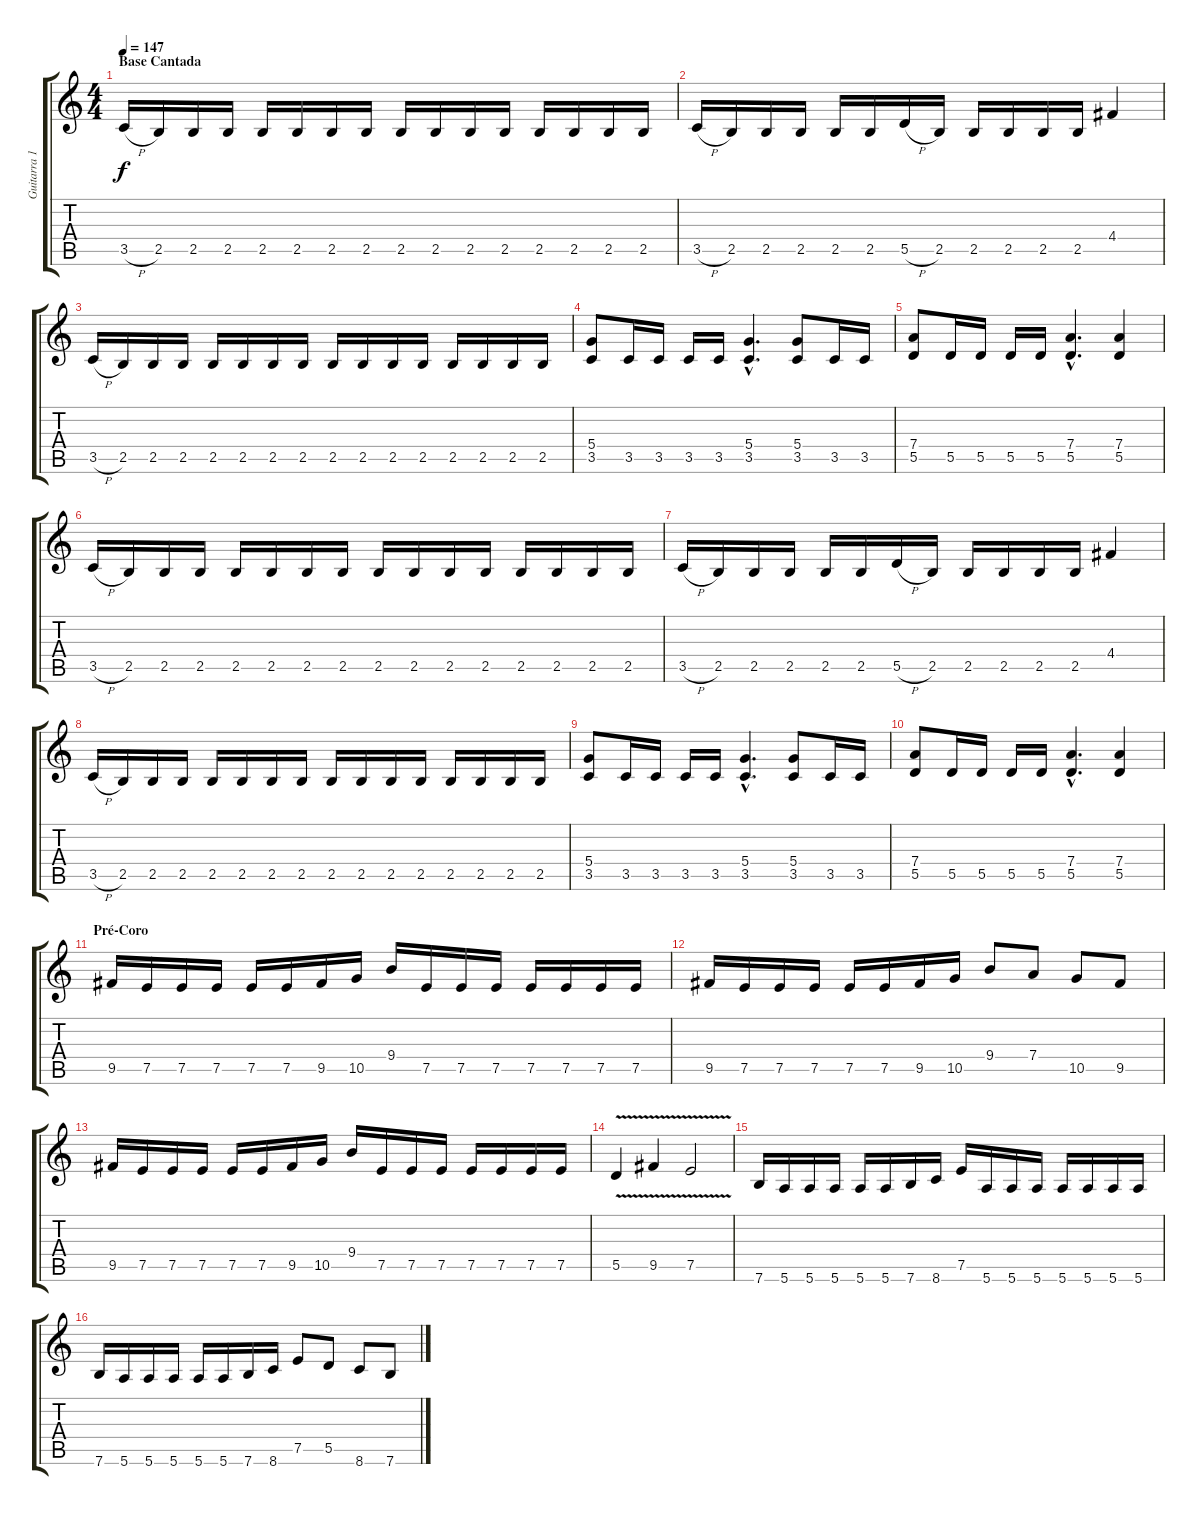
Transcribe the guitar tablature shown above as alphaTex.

\track ("Guitarra 1" "Guitarra 1") {instrument overdrivenguitar}
\staff {score tabs}
\tuning (E4 B3 G3 D3 A2 E2) {hide}
\ts (4 4)
\section ("" "Base Cantada")
\tempo 147
\clef g2
\ks c
3.5{h}.16{dy f} 2.5.16 2.5.16 2.5.16 2.5.16 2.5.16 2.5.16 2.5.16 2.5.16 2.5.16 2.5.16 2.5.16 2.5.16 2.5.16 2.5.16 2.5.16 |
3.5{h}.16 2.5.16 2.5.16 2.5.16 2.5.16 2.5.16 5.5{h}.16 2.5.16 2.5.16 2.5.16 2.5.16 2.5.16 4.4.4 |
3.5{h}.16 2.5.16 2.5.16 2.5.16 2.5.16 2.5.16 2.5.16 2.5.16 2.5.16 2.5.16 2.5.16 2.5.16 2.5.16 2.5.16 2.5.16 2.5.16 |
(5.4 3.5).8 3.5.16 3.5.16 3.5.16 3.5.16 (5.4{hac} 3.5{hac}).4{d} (5.4 3.5).8 3.5.16 3.5.16 |
(7.4 5.5).8 5.5.16 5.5.16 5.5.16 5.5.16 (7.4{hac} 5.5{hac}).4{d} (7.4 5.5).4 |
3.5{h}.16 2.5.16 2.5.16 2.5.16 2.5.16 2.5.16 2.5.16 2.5.16 2.5.16 2.5.16 2.5.16 2.5.16 2.5.16 2.5.16 2.5.16 2.5.16 |
3.5{h}.16 2.5.16 2.5.16 2.5.16 2.5.16 2.5.16 5.5{h}.16 2.5.16 2.5.16 2.5.16 2.5.16 2.5.16 4.4.4 |
3.5{h}.16 2.5.16 2.5.16 2.5.16 2.5.16 2.5.16 2.5.16 2.5.16 2.5.16 2.5.16 2.5.16 2.5.16 2.5.16 2.5.16 2.5.16 2.5.16 |
(5.4 3.5).8 3.5.16 3.5.16 3.5.16 3.5.16 (5.4{hac} 3.5{hac}).4{d} (5.4 3.5).8 3.5.16 3.5.16 |
(7.4 5.5).8 5.5.16 5.5.16 5.5.16 5.5.16 (7.4{hac} 5.5{hac}).4{d} (7.4 5.5).4 |
\section ("" "Pré-Coro")
9.5.16 7.5.16 7.5.16 7.5.16 7.5.16 7.5.16 9.5.16 10.5.16 9.4.16 7.5.16 7.5.16 7.5.16 7.5.16 7.5.16 7.5.16 7.5.16 |
9.5.16 7.5.16 7.5.16 7.5.16 7.5.16 7.5.16 9.5.16 10.5.16 9.4.8 7.4.8 10.5.8 9.5.8 |
9.5.16 7.5.16 7.5.16 7.5.16 7.5.16 7.5.16 9.5.16 10.5.16 9.4.16 7.5.16 7.5.16 7.5.16 7.5.16 7.5.16 7.5.16 7.5.16 |
5.5{v}.4 9.5{v}.4 7.5{v}.2 |
7.6.16 5.6.16 5.6.16 5.6.16 5.6.16 5.6.16 7.6.16 8.6.16 7.5.16 5.6.16 5.6.16 5.6.16 5.6.16 5.6.16 5.6.16 5.6.16 |
7.6.16 5.6.16 5.6.16 5.6.16 5.6.16 5.6.16 7.6.16 8.6.16 7.5.8 5.5.8 8.6.8 7.6.8
